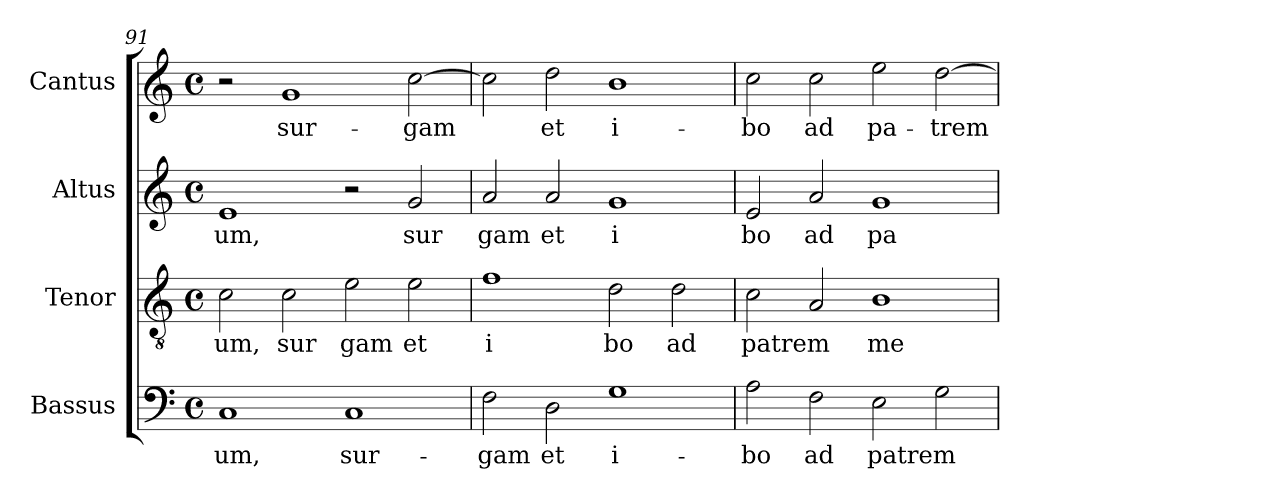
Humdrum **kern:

**kern	**text	**kern	**text	**kern	**text	**kern	**text
*part4	*part4	*part3	*part3	*part2	*part2	*part1	*part1
*staff4	*staff4	*staff3	*staff3	*staff2	*staff2	*staff1	*staff1
*I"Bassus	*	*I"Tenor	*	*I"Altus	*	*I"Cantus	*
*clefF4	*	*clefGv2	*	*clefG2	*	*clefG2	*
*	*	*	*	*k[]	*	*	*
*	*	*	*	*C:	*	*	*
*M4/4	*	*M4/4	*	*M4/4	*	*M4/4	*
*met(c)	*	*met(c)	*	*met(c)	*	*met(c)	*
=91	=91	=91	=91	=91	=91	=91	=91
!	!LO:LY:b:cj	!	!LO:LY:b:cj	!	!LO:LY:b:cj	!	!
1C	-um,	2c\	um,	1e	um,	2r	.
!	!	!	!LO:LY:b:cj	!	!	!	!LO:LY:b:cj
.	.	2c\	sur	.	.	1g	sur-
!	!LO:LY:b:cj	!	!LO:LY:b:cj	!	!	!	!
1C	sur-	2e\	gam	2r	.	.	.
!	!	!	!LO:LY:b:cj	!	!LO:LY:b:cj	!	!LO:LY:b
.	.	2e\	et	2g/	sur	[>2cc\	-gam
=92	=92	=92	=92	=92	=92	=92	=92
!	!LO:LY:b:cj	!	!LO:LY:b:cj	!	!LO:LY:b:cj	!	!
2F\	-gam	1f	i	2a/	gam	2cc\]	.
!	!LO:LY:b:cj	!	!	!	!LO:LY:b:cj	!	!LO:LY:b:cj
2D\	et	.	.	2a/	et	2dd\	et
!	!LO:LY:b:cj	!	!LO:LY:b:cj	!	!LO:LY:b:cj	!	!LO:LY:b:cj
1G	i-	2d\	bo	1g	i	1b	i-
!	!	!	!LO:LY:b:cj	!	!	!	!
.	.	2d\	ad	.	.	.	.
!!LO:LB:g=z
=93	=93	=93	=93	=93	=93	=93	=93
!	!LO:LY:b:cj	!	!LO:LY:b	!	!LO:LY:b:cj	!	!LO:LY:b:cj
2A\	-bo	2c\	patrem	2e/	bo	2cc\	-bo
!	!LO:LY:b:cj	!	!	!	!LO:LY:b:cj	!	!LO:LY:b:cj
2F\	ad	2A/	.	2a/	ad	2cc\	ad
!	!LO:LY:b	!	!LO:LY:b:cj	!	!LO:LY:b:cj	!	!LO:LY:b:cj
2E\	patrem	1B	me	1g	pa	2ee\	pa-
!	!	!	!	!	!	!	!LO:LY:b
2G\	.	.	.	.	.	[>2dd\	-trem
=	=	=	=	=	=	=	=
*-	*-	*-	*-	*-	*-	*-	*-
